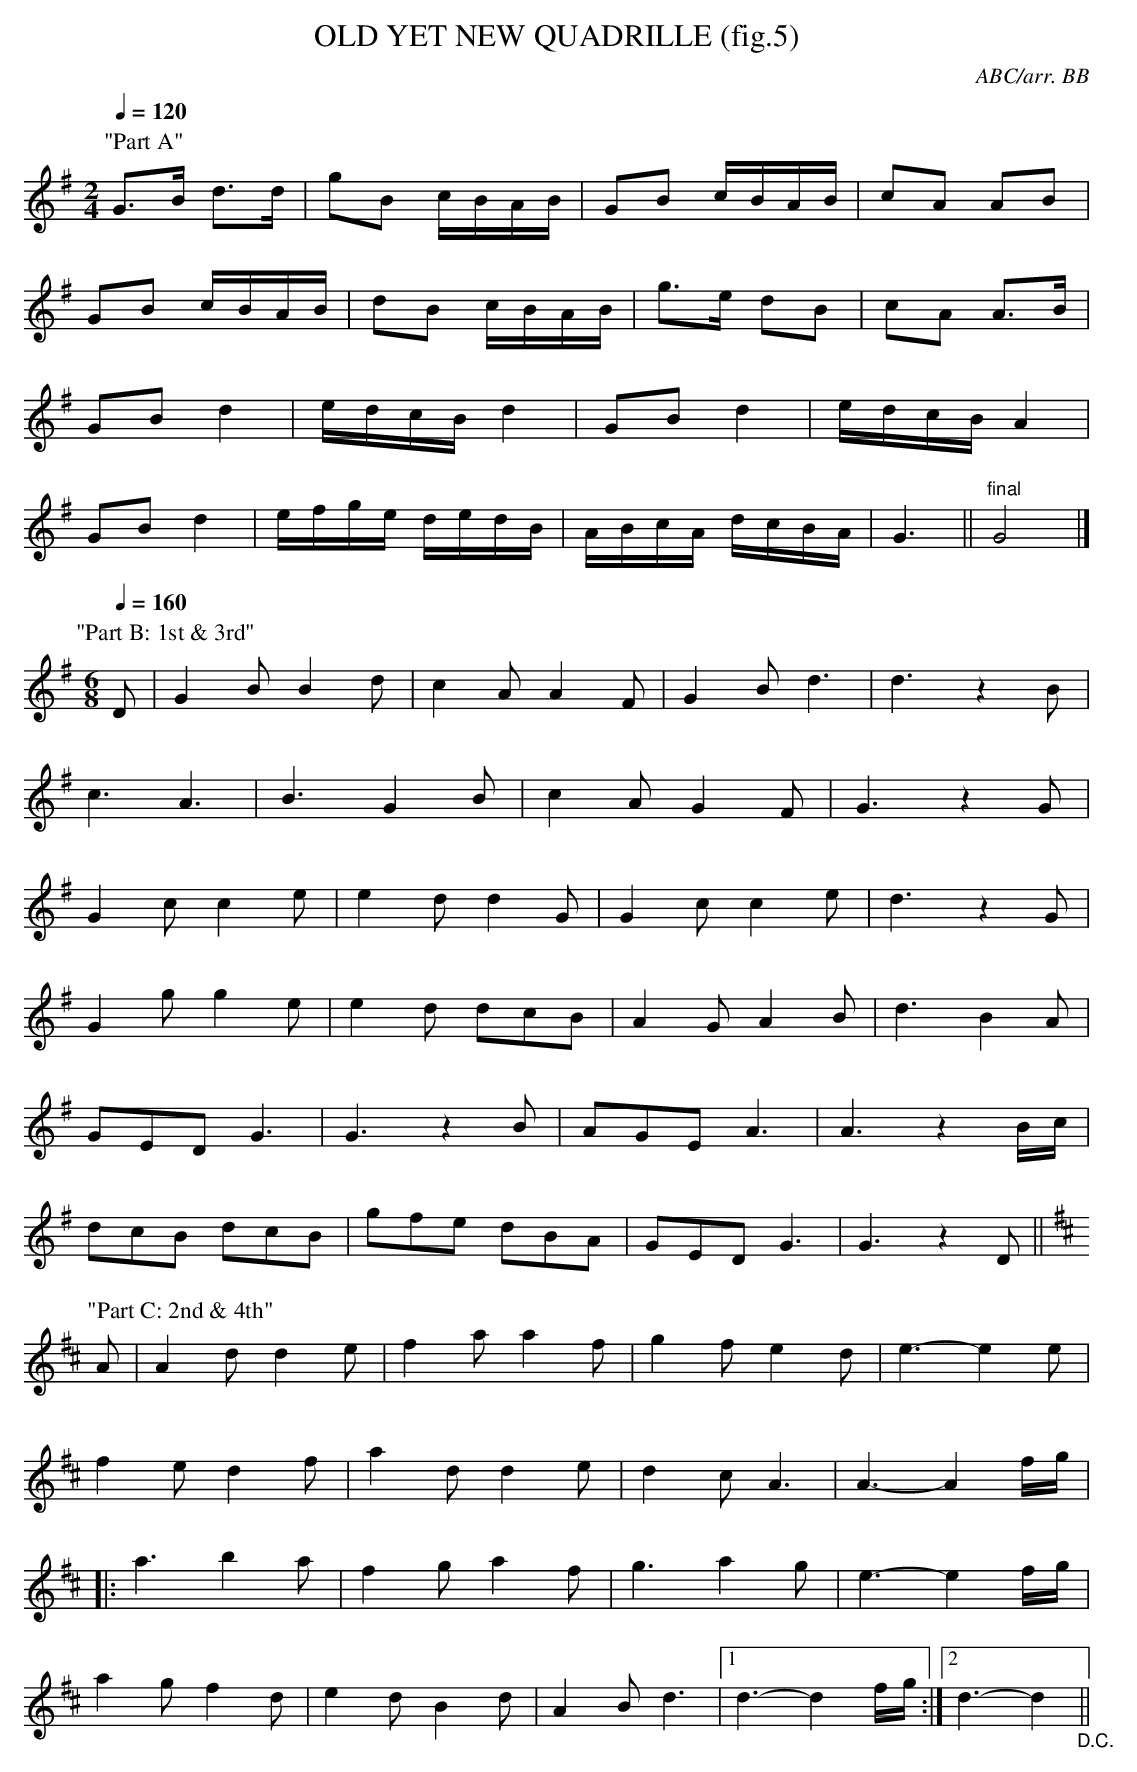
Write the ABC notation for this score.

X:1
T:OLD YET NEW QUADRILLE (fig.5)
C:ABC/arr. BB
Q:1/4=120
L:1/8
M:2/4
K:G
P:"Part A"
G>B d>d|gB c/B/A/B/|GB c/B/A/B/|cA AB|
GB c/B/A/B/|dB c/B/A/B/|g>e dB|cA A>B|
GB d2|e/d/c/B/ d2|GB d2|e/d/c/B/ A2|
GB d2|e/f/g/e/ d/e/d/B/|A/B/c/A/ d/c/B/A/|\
G3||"final" G4|]
P:"Part B: 1st & 3rd"
M:6/8
Q:1/4=160
D|G2B B2d|c2A A2F|G2B d3|d3z2B|
c3 A3|B3 G2B|c2A G2F|G3z2G|
G2c c2e|e2d d2G|G2c c2e|d3z2G|
G2g g2e|e2d dcB|A2G A2B|d3 B2A|
GED G3|G3z2B|AGE A3|A3z2B/c/|
dcB dcB|gfe dBA|GED G3|G3z2D||
P:"Part C: 2nd & 4th"
K:D
A|A2d d2e|f2a a2f|g2f e2d|e3-e2e|
f2e d2f|a2d d2e|d2c A3|A3-A2f/g/|
|:a3 b2a|f2g a2f|g3 a2g|e3-e2f/g/|
a2g f2d|e2d B2d|A2Bd3|1 d3-d2f/g/:|\
[2 d3-d2"_D.C."||
